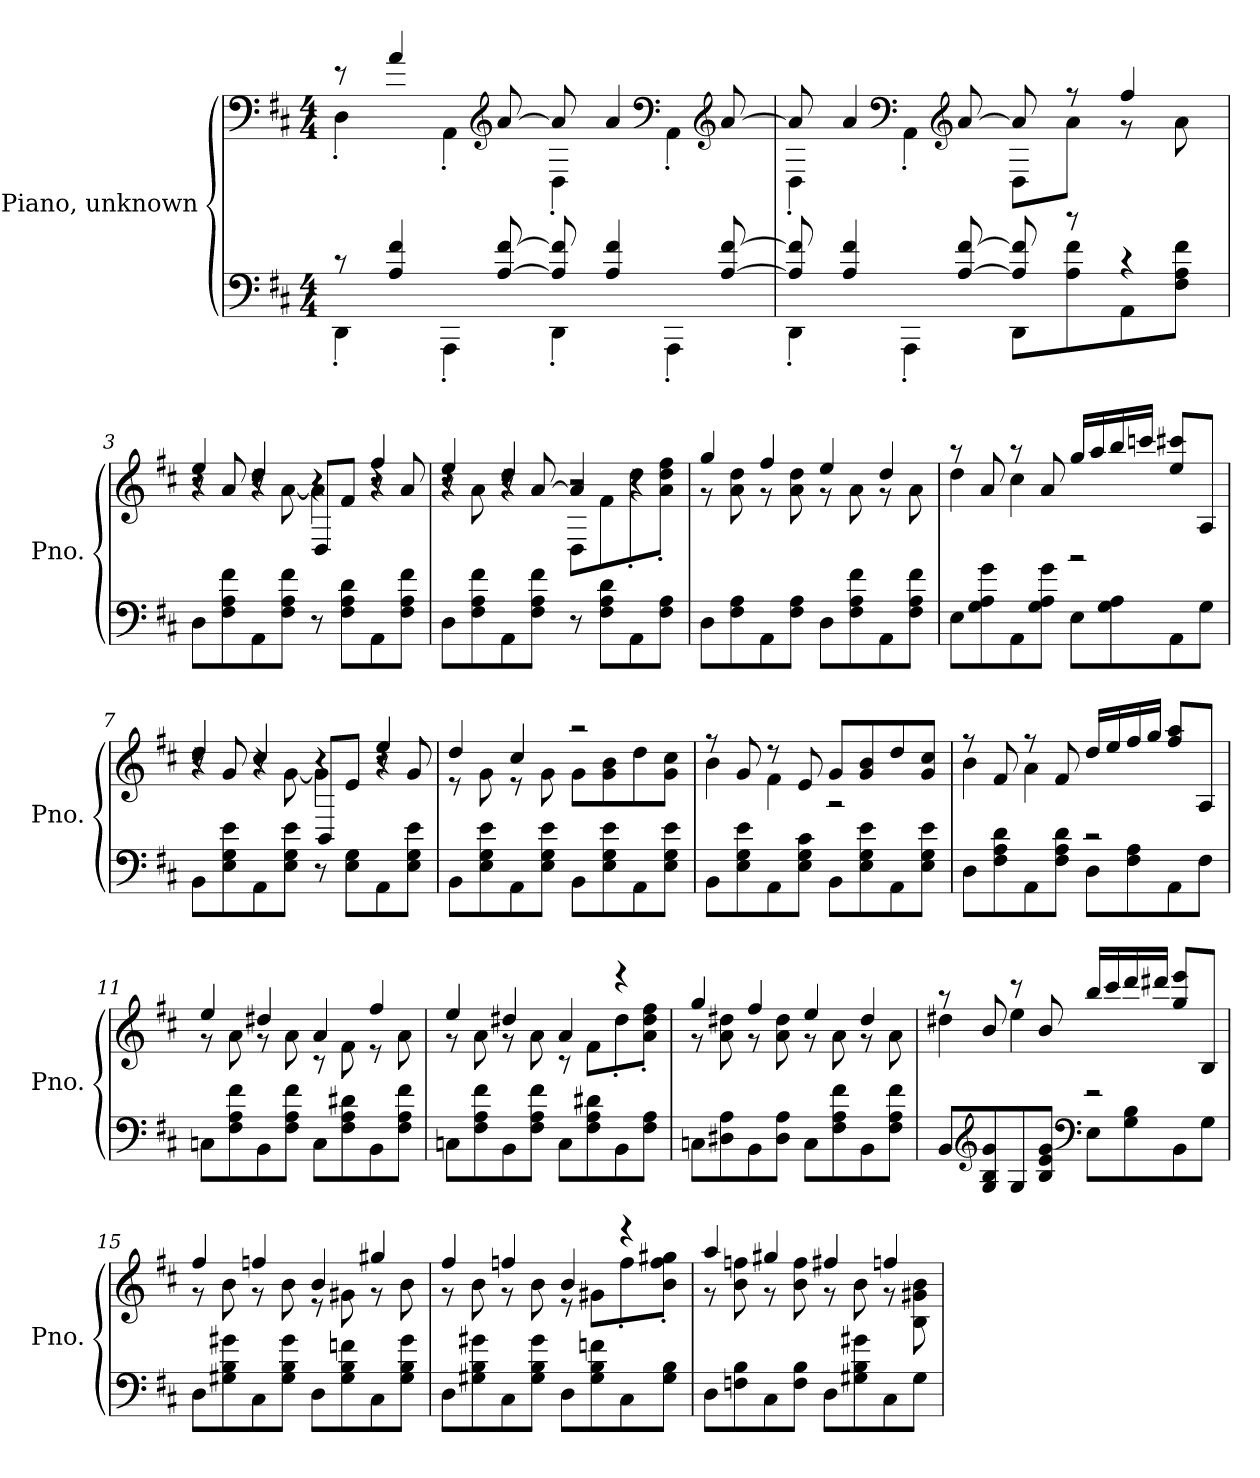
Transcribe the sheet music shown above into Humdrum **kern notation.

**kern	**kern
*part1	*part1
*staff2	*staff1
*I"Piano, unknown	*
*I'Pno.	*
*clefF4	*clefF4
*k[f#c#]	*k[f#c#]
*M4/4	*M4/4
*MM120	*MM120
=1	=1
*^	*^
8r	4DD'\	8r	4D'\
4A/ 4f#/	.	4a/	.
.	4AAA'\	.	4AA'\
*	*	*clefG2	*
[8A/ [8f#/	.	[8a/	.
8A/] 8f#/]	4DD'\	8a/]	4D'\
4A/ 4f#/	.	4a/	.
*	*	*clefF4	*
.	4AAA'\	.	4AA'\
*	*	*clefG2	*
[8A/ [8f#/	.	[8a/	.
=2	=2	=2	=2
8A/] 8f#/]	4DD'\	8a/]	4D'\
4A/ 4f#/	.	4a/	.
*	*	*clefF4	*
.	4AAA'\	.	4AA'\
*	*	*clefG2	*
[8A/ [8f#/	.	[8a/	.
8A/] 8f#/]	8DD\L	8a/]	8D\L
8r	8A\ 8f#\	8r	8a\J
4r	8AA\	4ff#/	8r
.	8F#\ 8A\ 8f#\J	.	8a\
*v	*v	*	*
=3	=3	=3
*	*	*^
8D\L	4ee/	4r	8r
8F#\ 8A\ 8f#\	.	.	8a/
8AA\	4dd/	8r	4r
8F#\ 8A\ 8f#\J	.	[8a\	.
8r	4r	4a\]	8D/L
8F#\ 8A\ 8d\L	.	.	8f#/J
8AA\	4ff#/	4r	8r
8F#\ 8A\ 8f#\J	.	.	8a/
!!LO:LB:g=z	!!	!!
=4	=4	=4	=4
8D\L	4ee/	8r	4r
8F#\ 8A\ 8f#\	.	8a\	.
8AA\	4dd/	4r	8r
8F#\ 8A\ 8f#\J	.	.	[8a/
8r	2r	8D\L	4a/]
8F#\ 8A\ 8d\L	.	8f#\	.
8AA\	.	8dd'\	4r
8F#\ 8A\J	.	8a\' 8dd\' 8ff#\'J	.
*	*	*v	*v
=5	=5	=5
8D\L	4gg/	8r
8F#\ 8A\	.	8a\ 8dd\
8AA\	4ff#/	8r
8F#\ 8A\J	.	8a\ 8dd\
8D\L	4ee/	8r
8F#\ 8A\ 8f#\	.	8a\
8AA\	4dd/	8r
8F#\ 8A\ 8f#\J	.	8a\
=6	=6	=6
8E\L	8r	4dd\
8G\ 8A\ 8g\	8a/	.
8AA\	8r	4cc#\
8G\ 8A\ 8g\J	8a/	.
8E\L	16gg/LL	2r
.	16aa/	.
8G\ 8A\	16bb/	.
.	16cccn/JJ	.
8AA\	8ee/ 8ccc#X/L	.
8G\J	8A/J	.
=7	=7	=7
*	*	*^
8BB\L	4dd/	4r	8r
8E\ 8G\ 8e\	.	.	8g/
8AA\	4cc#/	8r	4r
8E\ 8G\ 8e\J	.	[8g\	.
8r	4r	4g\]	8BB/L
8E\ 8G\L	.	.	8e/J
8AA\	4ee/	4r	8r
8E\ 8G\ 8e\J	.	.	8g/
*	*	*v	*v
!!LO:LB:g=z
=8	=8	=8
8BB\L	4dd/	8r
8E\ 8G\ 8e\	.	8g\
8AA\	4cc#/	8r
8E\ 8G\ 8e\J	.	8g\
8BB\L	2r	8g\L
8E\ 8G\ 8e\	.	8g\ 8b\
8AA\	.	8dd\
8E\ 8G\ 8e\J	.	8g\ 8cc#\J
=9	=9	=9
8BB\L	8r	4b\
8E\ 8G\ 8e\	8g/	.
8AA\	8r	4f#\
8E\ 8G\ 8c#\J	8e/	.
8BB\L	8g/L	2r
8E\ 8G\ 8e\	8g/ 8b/	.
8AA\	8dd/	.
8E\ 8G\ 8e\J	8g/ 8cc#/J	.
=10	=10	=10
8D\L	8r	4b\
8F#\ 8A\ 8d\	8f#/	.
8AA\	8r	4a\
8F#\ 8A\ 8d\J	8f#/	.
8D\L	16dd/LL	2r
.	16ee/	.
8F#\ 8A\	16ff#/	.
.	16gg/JJ	.
8AA\	8ff#/ 8aa/L	.
8F#\J	8A/J	.
=11	=11	=11
8Cn\L	4ee/	8r
8F#\ 8A\ 8f#\	.	8a\
8BB\	4dd#X/	8r
8F#\ 8A\ 8f#\J	.	8a\
8C\L	4a/	8r
8F#\ 8A\ 8d#X\	.	8f#\
8BB\	4ff#/	8r
8F#\ 8A\ 8f#\J	.	8a\
!!LO:LB:g=z	!!
=12	=12	=12
8Cn\L	4ee/	8r
8F#\ 8A\ 8f#\	.	8a\
8BB\	4dd#X/	8r
8F#\ 8A\ 8f#\J	.	8a\
8C\L	4a/	8r
8F#\ 8A\ 8d#X\	.	8f#\L
8BB\	4r	8dd#'\
8F#\ 8A\J	.	8a\' 8dd#\' 8ff#\'J
=13	=13	=13
8Cn\L	4gg/	8r
8D#X\ 8A\	.	8a\ 8dd#X\
8BB\	4ff#/	8r
8D#\ 8A\J	.	8a\ 8dd#\
8C\L	4ee/	8r
8F#\ 8A\ 8f#\	.	8a\
8BB\	4dd#/	8r
8F#\ 8A\ 8f#\J	.	8a\
=14	=14	=14
8BB/L	8r	4dd#X\
*clefG2	*	*
8G/ 8B/ 8g/	8b/	.
8G/	8r	4ee\
8B/ 8e/ 8g/J	8b/	.
*clefF4	*	*
8E\L	16bb/LL	2r
.	16ccc#/	.
8G\ 8B\	16ddd/	.
.	16ddd#X/JJ	.
8BB\	8gg/ 8eee/L	.
8G\J	8B/J	.
!!LO:LB:g=z	!!
=15	=15	=15
8D\L	4ff#/	8r
8G#X\ 8B\ 8g#X\	.	8b\
8C#\	4ffn/	8r
8G#\ 8B\ 8g#\J	.	8b\
8D\L	4b/	8r
8G#\ 8B\ 8fn\	.	8g#X\
8C#\	4gg#X/	8r
8G#\ 8B\ 8g#\J	.	8b\
=16	=16	=16
8D\L	4ff#/	8r
8G#X\ 8B\ 8g#X\	.	8b\
8C#\	4ffn/	8r
8G#\ 8B\ 8g#\J	.	8b\
8D\L	4b/	8r
8G#\ 8B\ 8fn\	.	8g#X\L
8C#\	4r	8ff'\
8G#\ 8B\J	.	8b\' 8ff\' 8gg#X\'J
=17	=17	=17
8D\L	4aa/	8r
8Fn\ 8B\	.	8b\ 8ffn\
8C#\	4gg#X/	8r
8F\ 8B\J	.	8b\ 8ff\
8D\L	4ff#X/	8r
8G#X\ 8B\ 8g#X\	.	8b\
8C#\	4ffn/	8r
8G#\J	.	8B\ 8g#X\ 8b\
*	*v	*v
=	=
*-	*-
